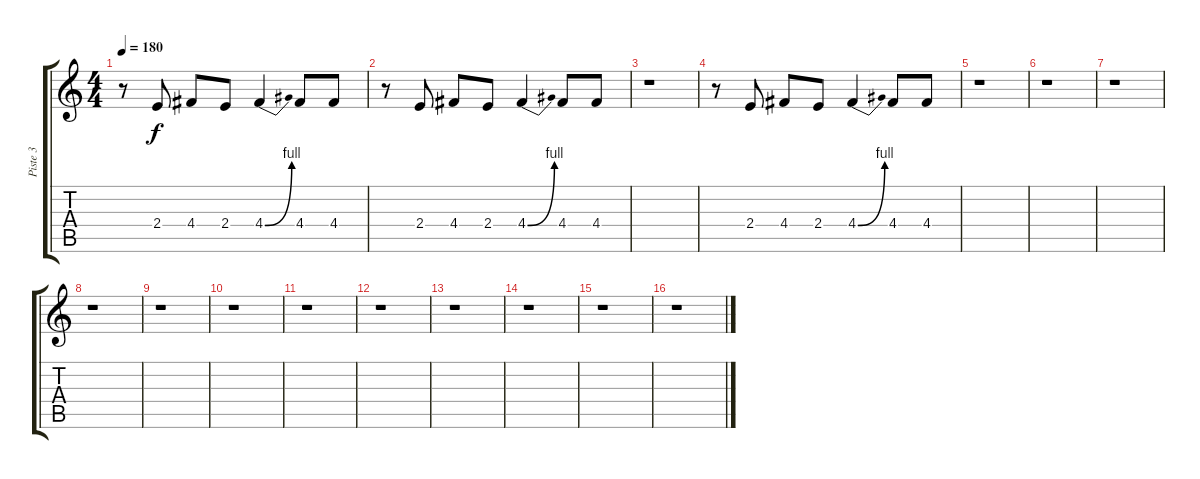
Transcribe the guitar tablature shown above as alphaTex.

\track ("Piste 3" "Piste 3") {instrument distortionguitar}
\staff {score tabs}
\tuning (E4 B3 G3 D3 A2 E2) {hide}
\ts (4 4)
\tempo 180
\clef g2
\ks c
r.8{dy f} 2.4.8 4.4.8 2.4.8 4.4{be (bend 0 0 60 4)}.4 4.4.8 4.4.8 |
r.8 2.4.8 4.4.8 2.4.8 4.4{be (bend 0 0 60 4)}.4 4.4.8 4.4.8 |
r.1 |
r.8 2.4.8 4.4.8 2.4.8 4.4{be (bend 0 0 60 4)}.4 4.4.8 4.4.8 |
r.1 |
r.1 |
r.1 |
r.1 |
r.1 |
r.1 |
r.1 |
r.1 |
r.1 |
r.1 |
r.1 |
r.1
